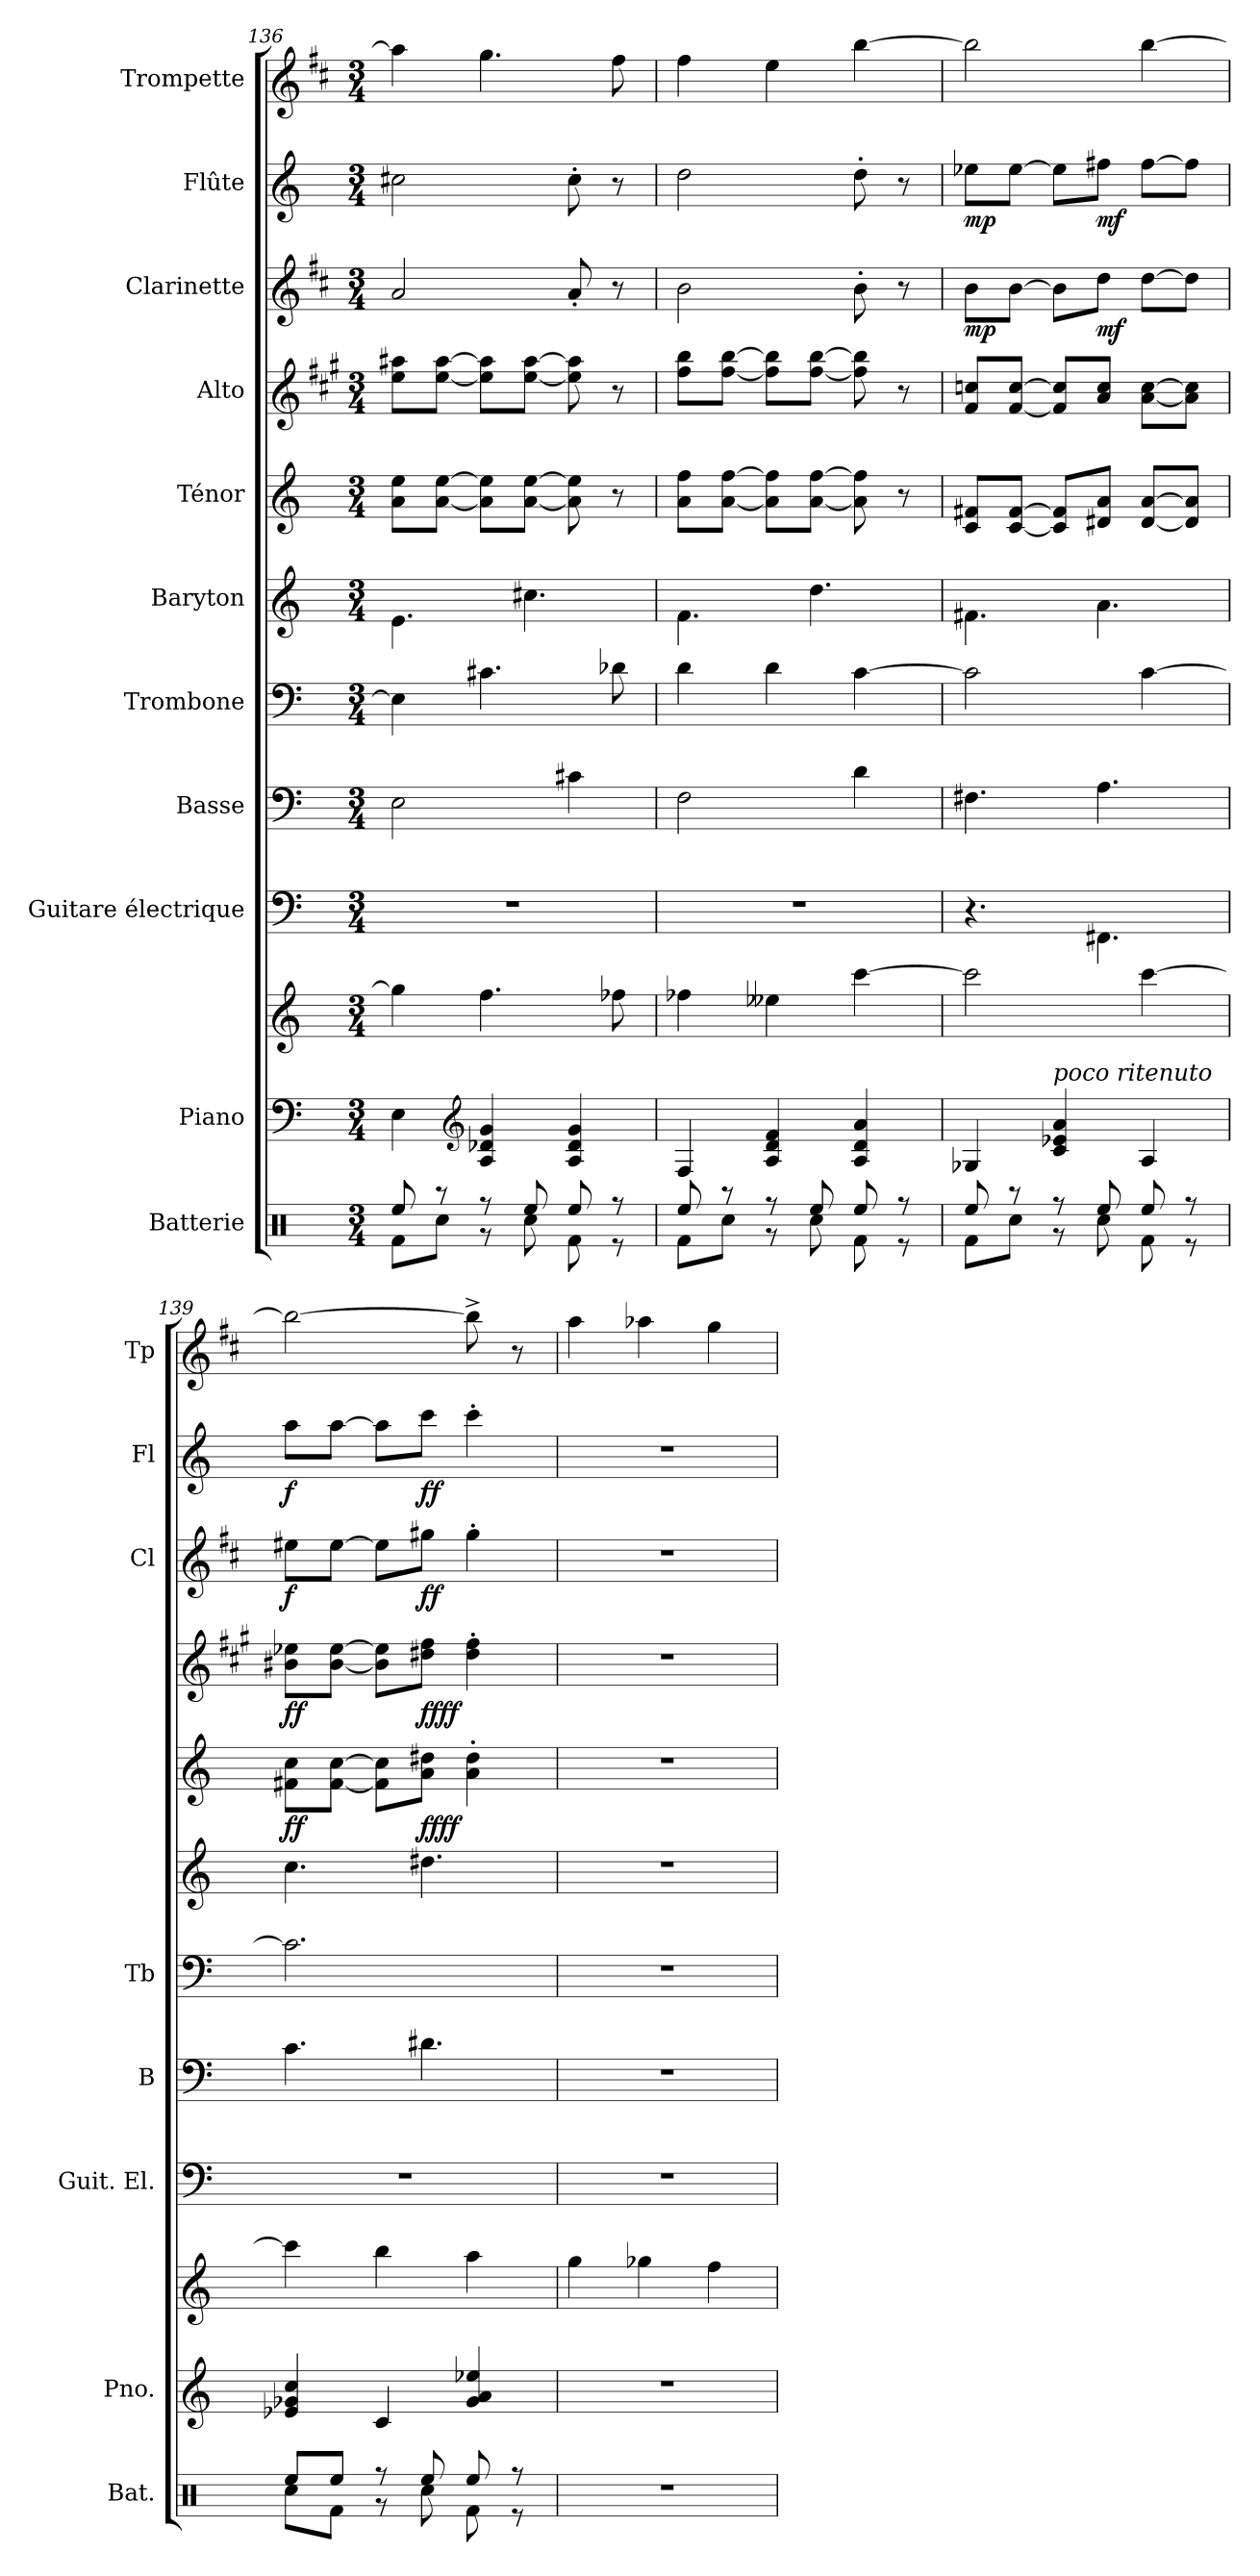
**kern	**kern	**kern	**kern	**kern	**kern	**kern	**kern	**dynam	**kern	**dynam	**kern	**dynam	**kern	**dynam	**kern
*part11	*part10	*part10	*part9	*part8	*part7	*part6	*part5	*part5	*part4	*part4	*part3	*part3	*part2	*part2	*part1
*staff12	*staff11	*staff10	*staff9	*staff8	*staff7	*staff6	*staff5	*staff5	*staff4	*staff4	*staff3	*staff3	*staff2	*staff2	*staff1
*I"Batterie	*I"Piano	*	*I"Guitare électrique	*I"Basse	*I"Trombone	*I"Baryton	*I"Ténor	*	*I"Alto	*	*I"Clarinette	*	*I"Flûte	*	*I"Trompette
*I'Bat.	*I'Pno.	*	*I'Guit. El.	*I'B	*I'Tb	*	*	*	*	*	*I'Cl	*	*I'Fl	*	*I'Tp
*clefX	*clefF4	*clefG2	*	*clefF4	*clefF4	*clefG2	*clefG2	*	*clefG2	*	*clefG2	*	*clefG2	*	*clefG2
*	*	*	*	*ITrd7c12	*	*ITrd12c21	*ITrd8c14	*	*ITrd5c9	*	*ITrd1c2	*	*	*	*ITrd1c2
*k[]	*k[]	*k[]	*k[]	*k[]	*k[]	*k[]	*k[]	*	*k[]	*	*k[]	*	*k[]	*	*k[]
*M3/4	*M3/4	*M3/4	*M3/4	*M3/4	*M3/4	*M3/4	*M3/4	*	*M3/4	*	*M3/4	*	*M3/4	*	*M3/4
=136	=136	=136	=136	=136	=136	=136	=136	=136	=136	=136	=136	=136	=136	=136	=136
*^	*	*	*	*	*	*	*	*	*	*	*	*	*	*	*
8Ree/	8Rf\L	4E\	4gg\]	2.r	2EE\	4E\]	4.E\	8A\ 8e\L	.	8g\ 8cc#X\L	.	2g/	.	2cc#X\	.	4gg\]
8r	8Rcc\J	.	.	.	.	.	.	[8A\ [8e\J	.	[8g\ [8cc#\J	.	.	.	.	.	.
*	*	*clefG2	*	*	*	*	*	*	*	*	*	*	*	*	*	*
8r	8r	4A/ 4d-X/ 4g/	4.ff\	.	.	4.c#X\	.	8A\] 8e\]L	.	8g\] 8cc#\]L	.	.	.	.	.	4.ff\
8Ree/	8Rcc\	.	.	.	.	.	4.c#X\	[8A\ [8e\J	.	[8g\ [8cc#\J	.	.	.	.	.	.
8Ree/	8Rf\	4A/ 4d-/ 4g/	.	.	4C#X\	.	.	8A\] 8e\]	.	8g\] 8cc#\]	.	8g'/	.	8cc#'\	.	.
8r	8r	.	8ff-X\	.	.	8d-X\	.	8r	.	8r	.	8r	.	8r	.	8ee\
=137	=137	=137	=137	=137	=137	=137	=137	=137	=137	=137	=137	=137	=137	=137	=137	=137
8Ree/	8Rf\L	4F/	4ff-X\	2.r	2FF\	4d\	4.F\	8A\ 8f\L	.	8a\ 8dd\L	.	2a\	.	2dd\	.	4ee\
8r	8Rcc\J	.	.	.	.	.	.	[8A\ [8f\J	.	[8a\ [8dd\J	.	.	.	.	.	.
8r	8r	4A/ 4d/ 4f/	4ee--X\	.	.	4d\	.	8A\] 8f\]L	.	8a\] 8dd\]L	.	.	.	.	.	4dd\
8Ree/	8Rcc\	.	.	.	.	.	4.d\	[8A\ [8f\J	.	[8a\ [8dd\J	.	.	.	.	.	.
8Ree/	8Rf\	4A/ 4d/ 4a/	[4ccc\	.	4D\	[4c\	.	8A\] 8f\]	.	8a\] 8dd\]	.	8a'\	.	8dd'\	.	[4aa\
8r	8r	.	.	.	.	.	.	8r	.	8r	.	8r	.	8r	.	.
=138	=138	=138	=138	=138	=138	=138	=138	=138	=138	=138	=138	=138	=138	=138	=138	=138
!	!	!	!	!	!	!	!	!	!LO:DY:b	!	!	!	!	!	!	!
!	!	!	!	!	!	!	!	!	!LO:DY:n=1:b	!	!LO:DY:b	!	!	!	!	!
!	!	!	!	!	!	!	!	!	!	!	!LO:DY:n=1:b	!	!LO:DY:b	!	!LO:DY:b	!
8Ree/	8Rf\L	4G-X/	2ccc\]	4.r	4.FF#X\	2c\]	4.F#X\	8C/ 8F#X/L	mp mp	8A/ 8e-X/L	mp mp	8a\L	mp	8ee-X\L	mp	2aa\]
8r	8Rcc\J	.	.	.	.	.	.	[8C/ [8F#/J	.	[8A/ [8e-/J	.	[8a\J	.	[8ee-\J	.	.
!	!	!LO:TX:a:i:t=poco ritenuto	!	!	!	!	!	!	!	!	!	!	!	!	!	!
8r	8r	4c/ 4e-X/ 4a/	.	.	.	.	.	8C/] 8F#/]L	.	8A/] 8e-/]L	.	8a\L]	.	8ee-\L]	.	.
!	!	!	!	!	!	!	!	!	!LO:DY:n=2:b	!	!	!	!	!	!	!
!	!	!	!	!	!	!	!	!	!LO:DY:n=3:b	!	!LO:DY:n=2:b	!	!	!	!	!
!	!	!	!	!	!	!	!	!	!	!	!LO:DY:n=3:b	!	!LO:DY:b	!	!LO:DY:b	!
8Ree/	8Rcc\	.	.	4.FF#X\	4.AA\	.	4.A\	8D#X/ 8A/J	mf mf	8c/ 8e-/J	mf mf	8cc\J	mf	8ff#X\J	mf	.
8Ree/	8Rf\	4A/	[4ccc\	.	.	[4c\	.	[8D#/ [8A/L	.	[8c\ [8e-\L	.	[8cc\L	.	[8ff#\L	.	[4aa\
8r	8r	.	.	.	.	.	.	8D#/] 8A/]J	.	8c\] 8e-\]J	.	8cc\J]	.	8ff#\J]	.	.
!!LO:PB:g=z
=139	=139	=139	=139	=139	=139	=139	=139	=139	=139	=139	=139	=139	=139	=139	=139	=139
!	!	!	!	!	!	!	!	!	!LO:DY:b	!	!	!	!	!	!	!
!	!	!	!	!	!	!	!	!	!LO:DY:n=1:b	!	!LO:DY:b	!	!	!	!	!
!	!	!	!	!	!	!	!	!	!	!	!LO:DY:n=1:b	!	!LO:DY:b	!	!LO:DY:b	!
8Ree/L	8Rcc\L	4e-X/ 4g-X/ 4cc/	4ccc\]	2.r	4.C\	2.c\]	4.c\	8F#X\ 8c\L	f f	8d#X\ 8g-X\L	f f	8dd#X\L	f	8aa\L	f	2aa\_
8Ree/J	8Rf\J	.	.	.	.	.	.	[8F#\ [8c\J	.	[8d#\ [8g-\J	.	[8dd#\J	.	[8aa\J	.	.
8r	8r	4c/	4bb\	.	.	.	.	8F#\] 8c\]L	.	8d#\] 8g-\]L	.	8dd#\L]	.	8aa\L]	.	.
!	!	!	!	!	!	!	!	!	!LO:DY:n=2:b	!	!	!	!	!	!	!
!	!	!	!	!	!	!	!	!	!LO:DY:n=3:b	!	!LO:DY:n=2:b	!	!	!	!	!
!	!	!	!	!	!	!	!	!	!	!	!LO:DY:n=3:b	!	!LO:DY:b	!	!LO:DY:b	!
8Ree/	8Rcc\	.	.	.	4.D#X\	.	4.d#X\	8A\ 8d#X\J	ff ff	8f#X\ 8a\J	ff ff	8ff#X\J	ff	8ccc\J	ff	.
8Ree/	8Rf\	4g-/ 4a/ 4ee-X/	4aa\	.	.	.	.	4A\' 4d#\'	.	4f#\' 4a\'	.	4ff#'\	.	4ccc'\	.	8aa^\]
8r	8r	.	.	.	.	.	.	.	.	.	.	.	.	.	.	8r
*v	*v	*	*	*	*	*	*	*	*	*	*	*	*	*	*	*
=140	=140	=140	=140	=140	=140	=140	=140	=140	=140	=140	=140	=140	=140	=140	=140
*	*	*	*	*	*	*	*	*	*	*	*	*	*	*	*MM120
2.r	2.r	4gg\	2.r	2.r	2.r	2.r	2.r	.	2.r	.	2.r	.	2.r	.	4gg\
.	.	4gg-X\	.	.	.	.	.	.	.	.	.	.	.	.	4gg-X\
.	.	4ff\	.	.	.	.	.	.	.	.	.	.	.	.	4ff\
=	=	=	=	=	=	=	=	=	=	=	=	=	=	=	=
*-	*-	*-	*-	*-	*-	*-	*-	*-	*-	*-	*-	*-	*-	*-	*-
